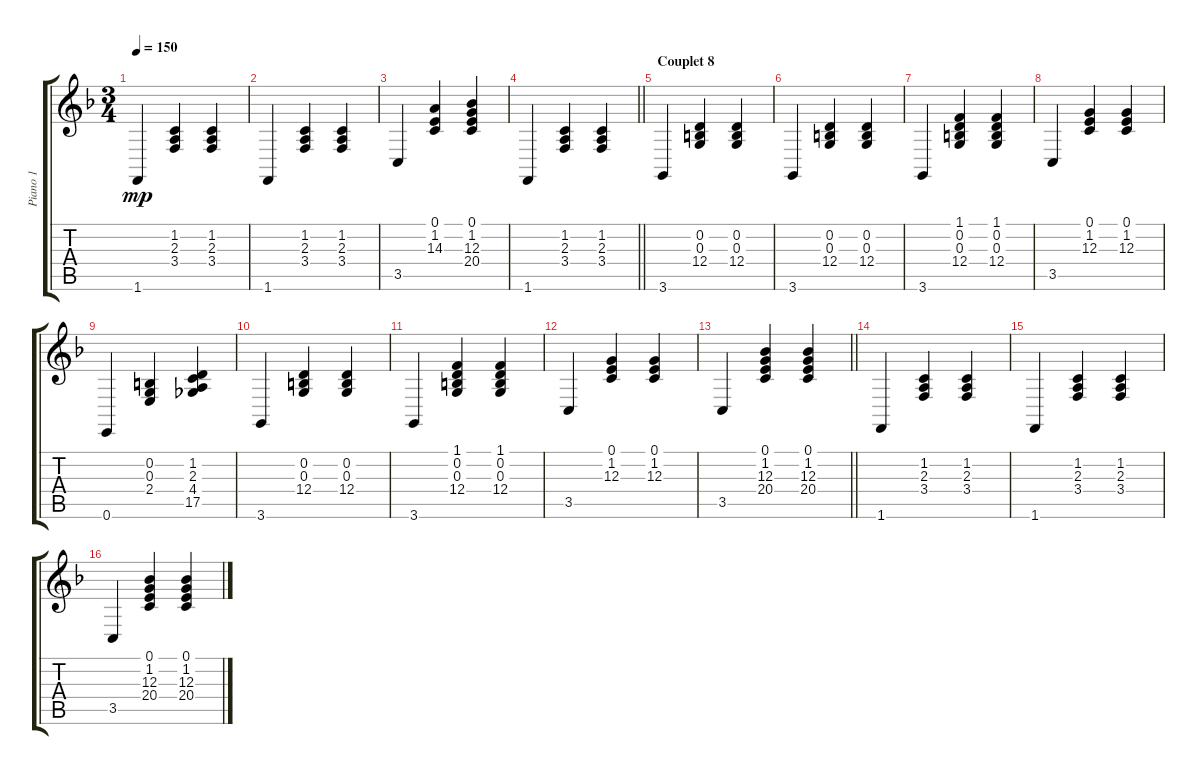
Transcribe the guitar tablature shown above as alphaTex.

\track ("Piano 1" "Piano 1") {instrument acousticgrandpiano}
\staff {score tabs}
\tuning (E4 B3 G3 D3 A2 E2) {hide}
\ts (3 4)
\tempo 150
\clef g2
\ks f
1.6.4{dy mp} (1.2 2.3 3.4).4 (1.2 2.3 3.4).4 |
1.6.4 (1.2 2.3 3.4).4 (1.2 2.3 3.4).4 |
3.5.4 (0.1 1.2 14.3).4 (0.1 1.2 12.3 20.4).4 |
\barLineRight lightlight
1.6.4 (1.2 2.3 3.4).4 (1.2 2.3 3.4).4 |
\section ("" "Couplet 8")
3.6.4 (0.2 0.3 12.4).4 (0.2 0.3 12.4).4 |
3.6.4 (0.2 0.3 12.4).4 (0.2 0.3 12.4).4 |
3.6.4 (1.1 0.2 0.3 12.4).4 (1.1 0.2 0.3 12.4).4 |
3.5.4 (0.1 1.2 12.3).4 (0.1 1.2 12.3).4 |
0.6.4 (0.2 0.3 2.4).4 (1.2 2.3 4.4 17.5).4 |
3.6.4 (0.2 0.3 12.4).4 (0.2 0.3 12.4).4 |
3.6.4 (1.1 0.2 0.3 12.4).4 (1.1 0.2 0.3 12.4).4 |
3.5.4 (0.1 1.2 12.3).4 (0.1 1.2 12.3).4 |
\barLineRight lightlight
3.5.4 (0.1 1.2 12.3 20.4).4 (0.1 1.2 12.3 20.4).4 |
1.6.4 (1.2 2.3 3.4).4 (1.2 2.3 3.4).4 |
1.6.4 (1.2 2.3 3.4).4 (1.2 2.3 3.4).4 |
3.5.4 (0.1 1.2 12.3 20.4).4 (0.1 1.2 12.3 20.4).4
